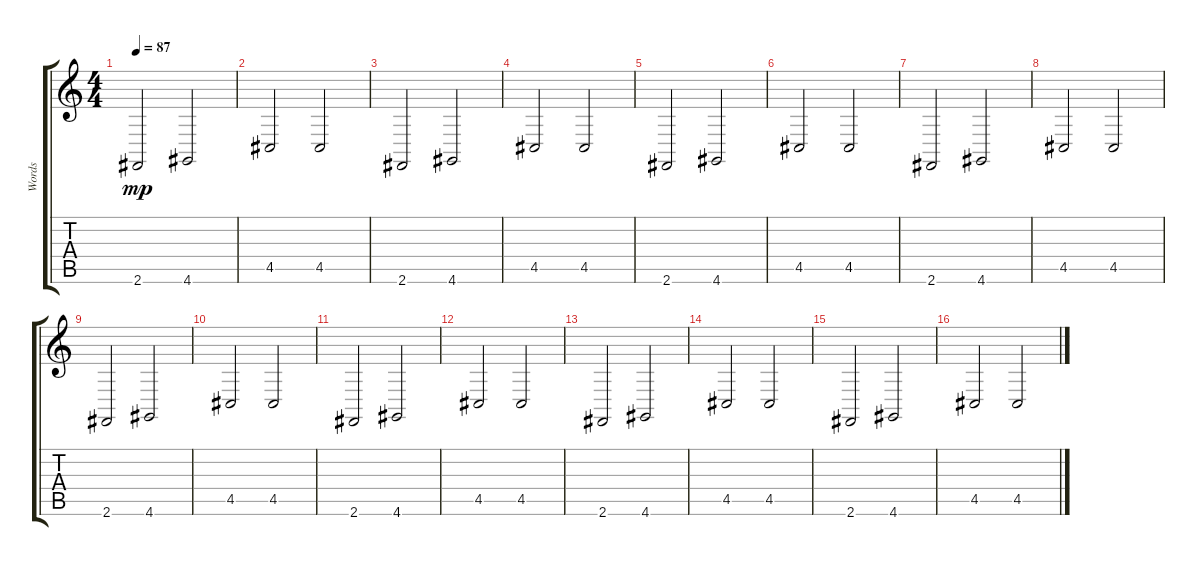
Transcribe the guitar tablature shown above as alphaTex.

\track ("Words" "Words") {instrument acousticgrandpiano}
\staff {score tabs}
\tuning (E4 B3 G3 D3 A2 E2) {hide}
\ts (4 4)
\tempo 87
\clef g2
\ks c
2.6.2{dy mp} 4.6.2 |
4.5.2 4.5.2 |
2.6.2 4.6.2 |
4.5.2 4.5.2 |
2.6.2 4.6.2 |
4.5.2 4.5.2 |
2.6.2 4.6.2 |
4.5.2 4.5.2 |
2.6.2 4.6.2 |
4.5.2 4.5.2 |
2.6.2 4.6.2 |
4.5.2 4.5.2 |
2.6.2 4.6.2 |
4.5.2 4.5.2 |
2.6.2 4.6.2 |
4.5.2 4.5.2
